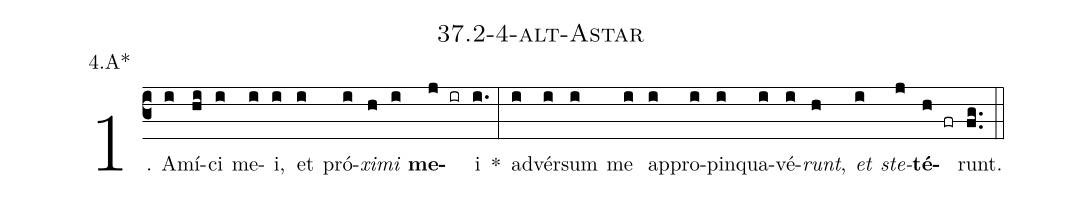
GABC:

name: 37.2-4-alt-Astar;
annotation: 4.A*;
%%
(c3)1. A(i)mí(hi)ci(i) me(i)i,(i) et(i) pró(i)<i>xi</i>(h)<i>mi</i>(i) <b>me</b>(j ir)i(i.) *(:) ad(i)vér(i)sum(i) me(i) ap(i)pro(i)pin(i)qua(i)vé(i)<i>runt</i>,(h) <i>et</i>(i) <i>ste</i>(j)<b>té</b>(h fr)runt.(fg..) (::)


%E(i) u(h) o(i) u(j) a(h) e.(fg..) (::)
